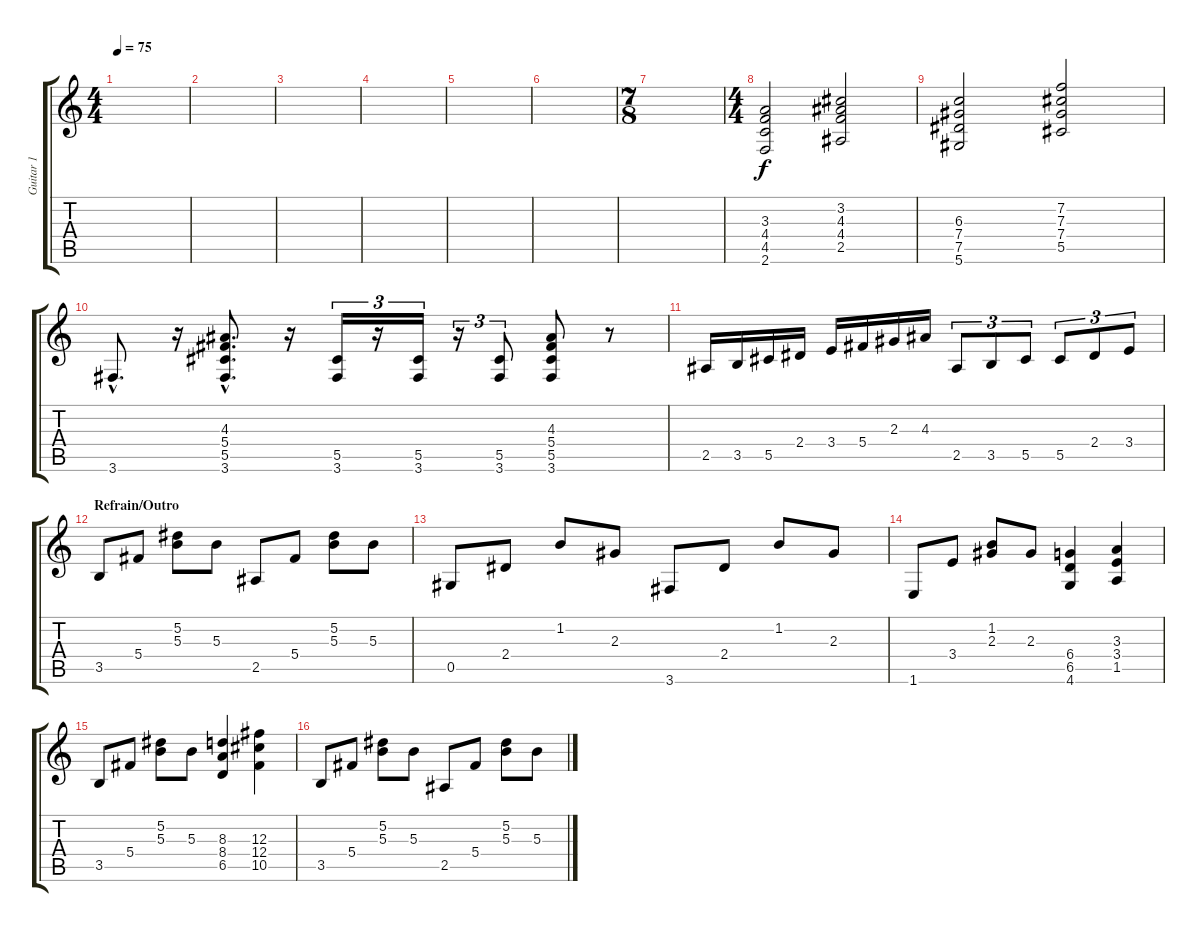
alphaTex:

\track ("Guitar 1" "Guitar 1") {instrument overdrivenguitar}
\staff {score tabs}
\tuning (Eb4 Bb3 Gb3 Db3 Ab2 Eb2) {hide}
\ts (4 4)
\tempo 75
\clef g2
\ks c
|
|
|
|
|
|
\ts (7 8)
|
\ts (4 4)
(3.3 4.4 4.5 2.6).2 (3.2 4.3 4.4 2.5).2 |
(6.3 7.4 7.5 5.6).2 (7.2 7.3 7.4 5.5).2 |
3.6{hac}.8{d} r.16 (4.3{hac} 5.4{hac} 5.5{hac} 3.6{hac}).8{d} r.16 (5.5 3.6).16{tu (3 2)} r.16{tu (3 2)} (5.5 3.6).16{tu (3 2)} r.16{tu (3 2)} (5.5 3.6).8{tu (3 2)} (4.3 5.4 5.5 3.6).8 r.8 |
2.5.16 3.5.16 5.5.16 2.4.16 3.4.16 5.4.16 2.3.16 4.3.16 2.5.8{tu (3 2)} 3.5.8{tu (3 2)} 5.5.8{tu (3 2)} 5.5.8{tu (3 2)} 2.4.8{tu (3 2)} 3.4.8{tu (3 2)} |
\section ("" "Refrain/Outro")
3.5.8 5.4.8 (5.2 5.3).8 5.3.8 2.5.8 5.4.8 (5.2 5.3).8 5.3.8 |
0.5.8 2.4.8 1.2.8 2.3.8 3.6.8 2.4.8 1.2.8 2.3.8 |
1.6.8 3.4.8 (1.2 2.3).8 2.3.8 (6.4 6.5 4.6).4 (3.3 3.4 1.5).4 |
3.5.8 5.4.8 (5.2 5.3).8 5.3.8 (8.3 8.4 6.5).4 (12.3 12.4 10.5).4 |
3.5.8 5.4.8 (5.2 5.3).8 5.3.8 2.5.8 5.4.8 (5.2 5.3).8 5.3.8
